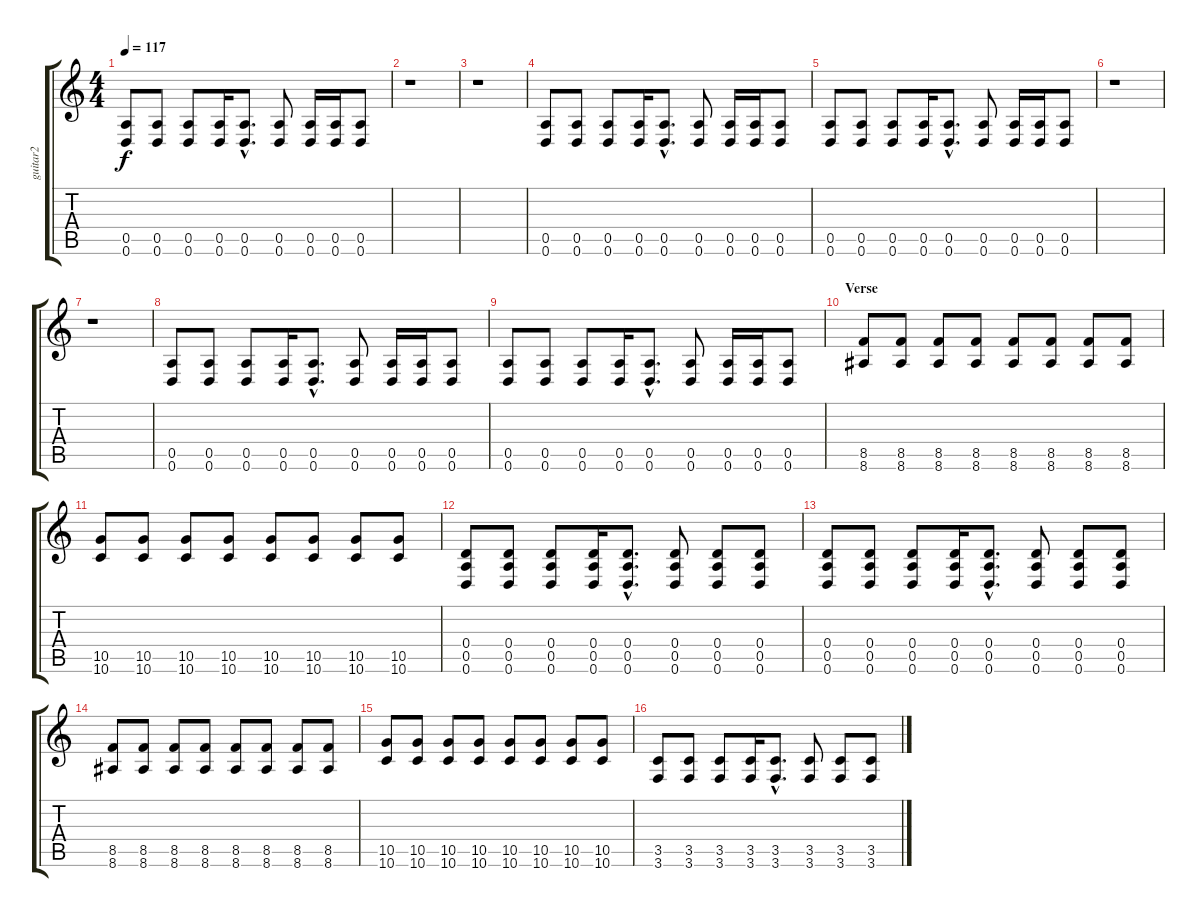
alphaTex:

\track ("guitar2" "guitar2") {instrument distortionguitar}
\staff {score tabs}
\tuning (E4 B3 G3 D3 A2 D2) {hide}
\ts (4 4)
\tempo 117
\clef g2
\ks c
(0.5 0.6).8{dy f} (0.5 0.6).8 (0.5 0.6).8 (0.5 0.6).16 (0.5{hac} 0.6{hac}).8{d} (0.5 0.6).8 (0.5 0.6).16 (0.5 0.6).16 (0.5 0.6).8 |
r.1 |
r.1 |
(0.5 0.6).8 (0.5 0.6).8 (0.5 0.6).8 (0.5 0.6).16 (0.5{hac} 0.6{hac}).8{d} (0.5 0.6).8 (0.5 0.6).16 (0.5 0.6).16 (0.5 0.6).8 |
(0.5 0.6).8 (0.5 0.6).8 (0.5 0.6).8 (0.5 0.6).16 (0.5{hac} 0.6{hac}).8{d} (0.5 0.6).8 (0.5 0.6).16 (0.5 0.6).16 (0.5 0.6).8 |
r.1 |
r.1 |
(0.5 0.6).8 (0.5 0.6).8 (0.5 0.6).8 (0.5 0.6).16 (0.5{hac} 0.6{hac}).8{d} (0.5 0.6).8 (0.5 0.6).16 (0.5 0.6).16 (0.5 0.6).8 |
(0.5 0.6).8 (0.5 0.6).8 (0.5 0.6).8 (0.5 0.6).16 (0.5{hac} 0.6{hac}).8{d} (0.5 0.6).8 (0.5 0.6).16 (0.5 0.6).16 (0.5 0.6).8 |
\section ("" "Verse")
(8.5 8.6).8{instrument overdrivenguitar} (8.5 8.6).8 (8.5 8.6).8 (8.5 8.6).8 (8.5 8.6).8 (8.5 8.6).8 (8.5 8.6).8 (8.5 8.6).8 |
(10.5 10.6).8 (10.5 10.6).8 (10.5 10.6).8 (10.5 10.6).8 (10.5 10.6).8 (10.5 10.6).8 (10.5 10.6).8 (10.5 10.6).8 |
(0.4 0.5 0.6).8 (0.4 0.5 0.6).8 (0.4 0.5 0.6).8 (0.4 0.5 0.6).16 (0.4{hac} 0.5{hac} 0.6{hac}).8{d} (0.4 0.5 0.6).8 (0.4 0.5 0.6).8 (0.4 0.5 0.6).8 |
(0.4 0.5 0.6).8 (0.4 0.5 0.6).8 (0.4 0.5 0.6).8 (0.4 0.5 0.6).16 (0.4{hac} 0.5{hac} 0.6{hac}).8{d} (0.4 0.5 0.6).8 (0.4 0.5 0.6).8 (0.4 0.5 0.6).8 |
(8.5 8.6).8{instrument overdrivenguitar} (8.5 8.6).8 (8.5 8.6).8 (8.5 8.6).8 (8.5 8.6).8 (8.5 8.6).8 (8.5 8.6).8 (8.5 8.6).8 |
(10.5 10.6).8 (10.5 10.6).8 (10.5 10.6).8 (10.5 10.6).8 (10.5 10.6).8 (10.5 10.6).8 (10.5 10.6).8 (10.5 10.6).8 |
(3.5 3.6).8 (3.5 3.6).8 (3.5 3.6).8 (3.5 3.6).16 (3.5{hac} 3.6{hac}).8{d} (3.5 3.6).8 (3.5 3.6).8 (3.5 3.6).8
